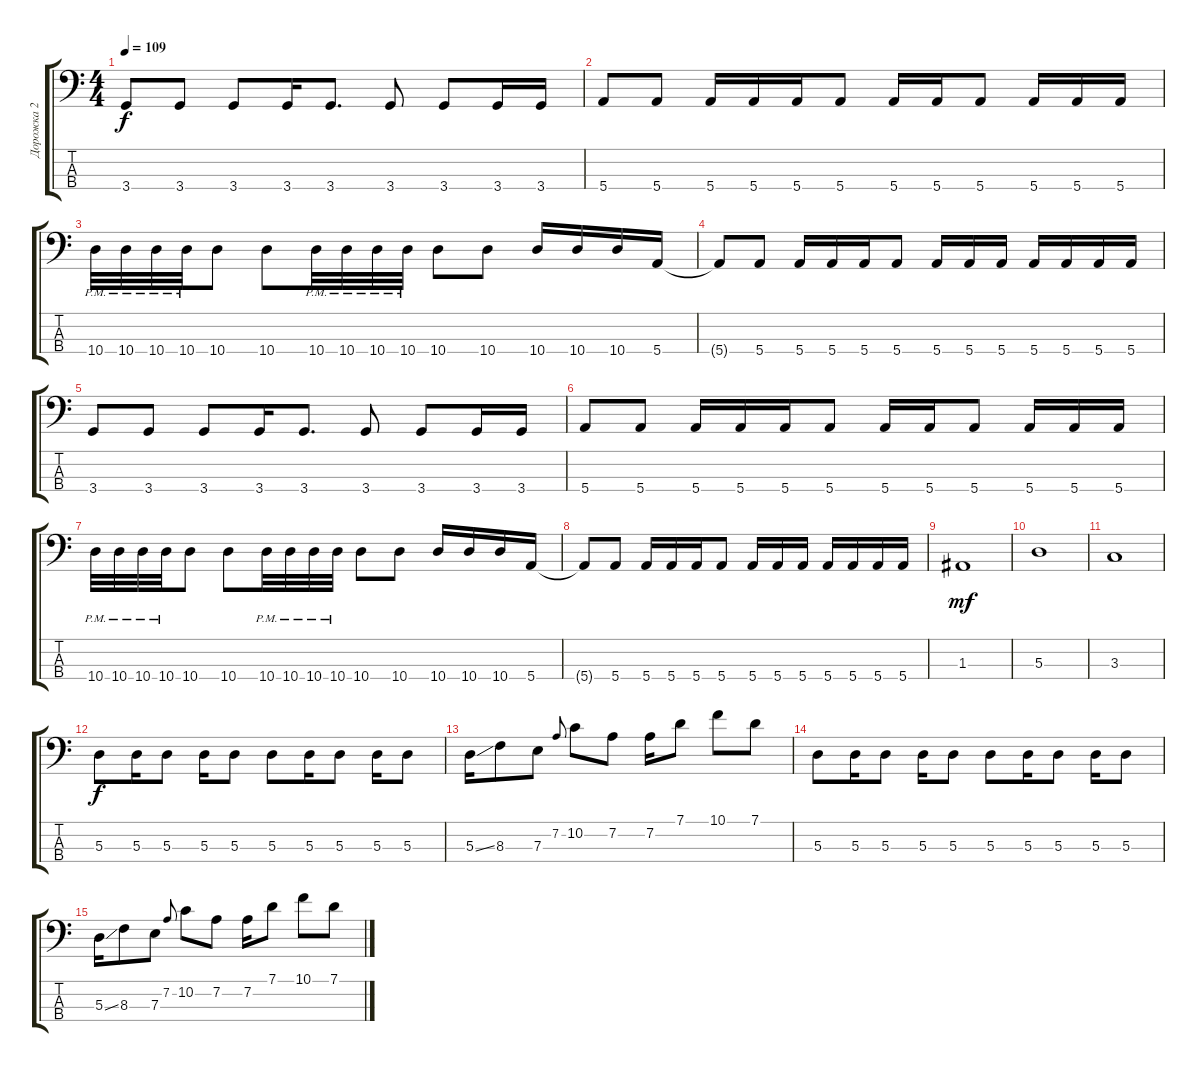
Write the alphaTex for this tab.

\track ("Дорожка 2" "Дорожка 2") {instrument electricbassfinger}
\staff {score tabs}
\tuning (G2 D2 A1 E1) {hide}
\ts (4 4)
\tempo 109
\clef f4
\ks c
3.4.8{dy f} 3.4.8 3.4.8 3.4.16 3.4.8{d} 3.4.8 3.4.8 3.4.16 3.4.16 |
5.4.8 5.4.8 5.4.16 5.4.16 5.4.16 5.4.8 5.4.16 5.4.16 5.4.8 5.4.16 5.4.16 5.4.16 |
10.4{pm}.32 10.4{pm}.32 10.4{pm}.32 10.4{pm}.32 10.4.8 10.4.8 10.4{pm}.32 10.4{pm}.32 10.4{pm}.32 10.4{pm}.32 10.4.8 10.4.8 10.4.16 10.4.16 10.4.16 5.4.16 |
5.4{t}.8 5.4.8 5.4.16 5.4.16 5.4.16 5.4.8 5.4.16 5.4.16 5.4.16 5.4.16 5.4.16 5.4.16 5.4.16 |
3.4.8 3.4.8 3.4.8 3.4.16 3.4.8{d} 3.4.8 3.4.8 3.4.16 3.4.16 |
5.4.8 5.4.8 5.4.16 5.4.16 5.4.16 5.4.8 5.4.16 5.4.16 5.4.8 5.4.16 5.4.16 5.4.16 |
10.4{pm}.32 10.4{pm}.32 10.4{pm}.32 10.4{pm}.32 10.4.8 10.4.8 10.4{pm}.32 10.4{pm}.32 10.4{pm}.32 10.4{pm}.32 10.4.8 10.4.8 10.4.16 10.4.16 10.4.16 5.4.16 |
5.4{t}.8 5.4.8 5.4.16 5.4.16 5.4.16 5.4.8 5.4.16 5.4.16 5.4.16 5.4.16 5.4.16 5.4.16 5.4.16 |
1.3.1{dy mf} |
5.3.1 |
3.3.1 |
5.3.8{dy f} 5.3.16 5.3.8 5.3.16 5.3.8 5.3.8 5.3.16 5.3.8 5.3.16 5.3.8 |
5.3{ss}.16 8.3.8 7.3.8 7.2.8{gr onbeat} 10.2.8 7.2.8 7.2.16 7.1.8 10.1.8 7.1.8 |
5.3.8 5.3.16 5.3.8 5.3.16 5.3.8 5.3.8 5.3.16 5.3.8 5.3.16 5.3.8 |
5.3{ss}.16 8.3.8 7.3.8 7.2.8{gr onbeat} 10.2.8 7.2.8 7.2.16 7.1.8 10.1.8 7.1.8
